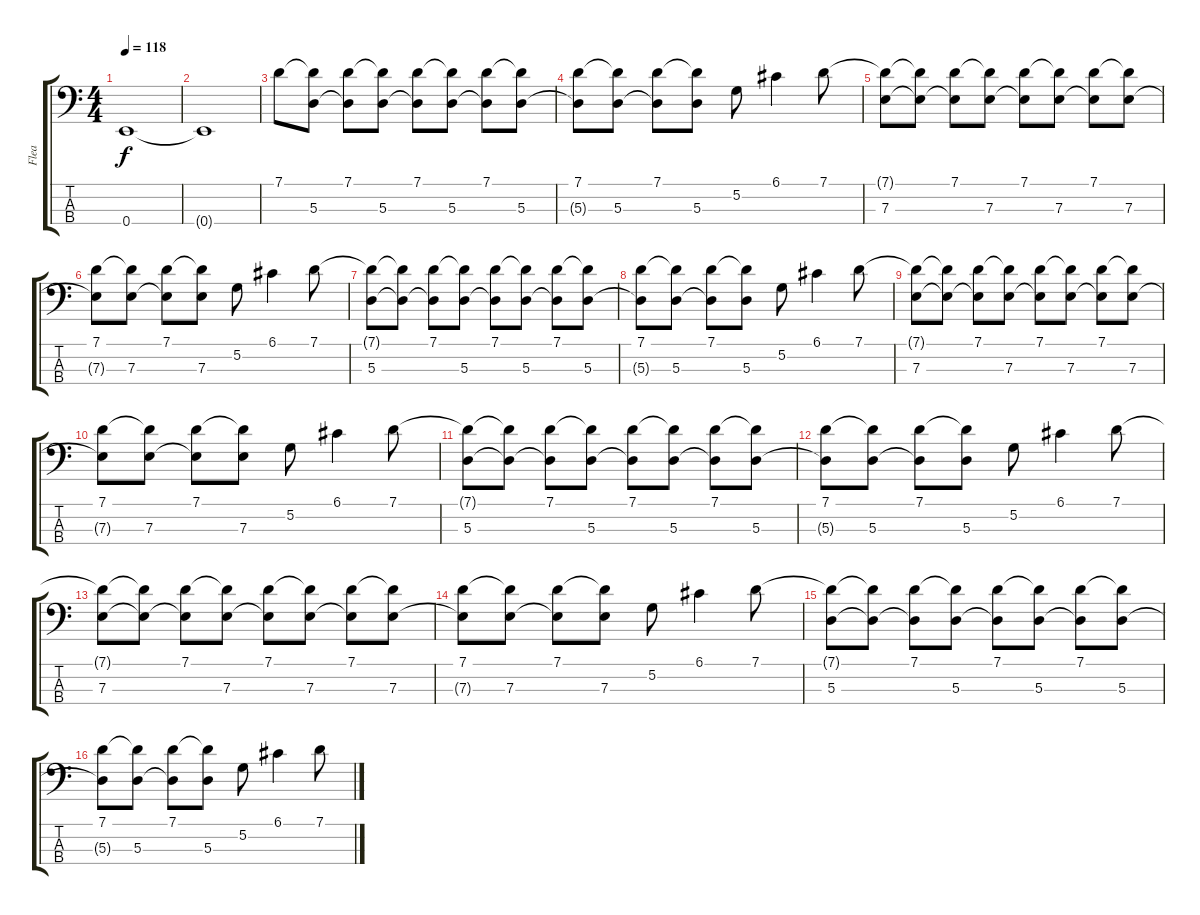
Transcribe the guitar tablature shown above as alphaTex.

\track ("Flea" "Flea") {instrument electricbassfinger}
\staff {score tabs}
\tuning (G2 D2 A1 E1) {hide}
\ts (4 4)
\tempo 118
\clef f4
\ks c
0.4.1{dy f} |
0.4{t}.1 |
7.1.8 (7.1{t} 5.3).8 (7.1 5.3{t}).8 (7.1{t} 5.3).8 (7.1 5.3{t}).8 (7.1{t} 5.3).8 (7.1 5.3{t}).8 (7.1{t} 5.3).8 |
(7.1 5.3{t}).8 (7.1{t} 5.3).8 (7.1 5.3{t}).8 (7.1{t} 5.3).8 5.2.8 6.1.4 7.1.8 |
(7.1{t} 7.3).8 (7.1{t} 7.3{t}).8 (7.1 7.3{t}).8 (7.1{t} 7.3).8 (7.1 7.3{t}).8 (7.1{t} 7.3).8 (7.1 7.3{t}).8 (7.1{t} 7.3).8 |
(7.1 7.3{t}).8 (7.1{t} 7.3).8 (7.1 7.3{t}).8 (7.1{t} 7.3).8 5.2.8 6.1.4 7.1.8 |
(7.1{t} 5.3).8 (7.1{t} 5.3{t}).8 (7.1 5.3{t}).8 (7.1{t} 5.3).8 (7.1 5.3{t}).8 (7.1{t} 5.3).8 (7.1 5.3{t}).8 (7.1{t} 5.3).8 |
(7.1 5.3{t}).8 (7.1{t} 5.3).8 (7.1 5.3{t}).8 (7.1{t} 5.3).8 5.2.8 6.1.4 7.1.8 |
(7.1{t} 7.3).8 (7.1{t} 7.3{t}).8 (7.1 7.3{t}).8 (7.1{t} 7.3).8 (7.1 7.3{t}).8 (7.1{t} 7.3).8 (7.1 7.3{t}).8 (7.1{t} 7.3).8 |
(7.1 7.3{t}).8 (7.1{t} 7.3).8 (7.1 7.3{t}).8 (7.1{t} 7.3).8 5.2.8 6.1.4 7.1.8 |
(7.1{t} 5.3).8 (7.1{t} 5.3{t}).8 (7.1 5.3{t}).8 (7.1{t} 5.3).8 (7.1 5.3{t}).8 (7.1{t} 5.3).8 (7.1 5.3{t}).8 (7.1{t} 5.3).8 |
(7.1 5.3{t}).8 (7.1{t} 5.3).8 (7.1 5.3{t}).8 (7.1{t} 5.3).8 5.2.8 6.1.4 7.1.8 |
(7.1{t} 7.3).8 (7.1{t} 7.3{t}).8 (7.1 7.3{t}).8 (7.1{t} 7.3).8 (7.1 7.3{t}).8 (7.1{t} 7.3).8 (7.1 7.3{t}).8 (7.1{t} 7.3).8 |
(7.1 7.3{t}).8 (7.1{t} 7.3).8 (7.1 7.3{t}).8 (7.1{t} 7.3).8 5.2.8 6.1.4 7.1.8 |
(7.1{t} 5.3).8 (7.1{t} 5.3{t}).8 (7.1 5.3{t}).8 (7.1{t} 5.3).8 (7.1 5.3{t}).8 (7.1{t} 5.3).8 (7.1 5.3{t}).8 (7.1{t} 5.3).8 |
(7.1 5.3{t}).8 (7.1{t} 5.3).8 (7.1 5.3{t}).8 (7.1{t} 5.3).8 5.2.8 6.1.4 7.1.8
